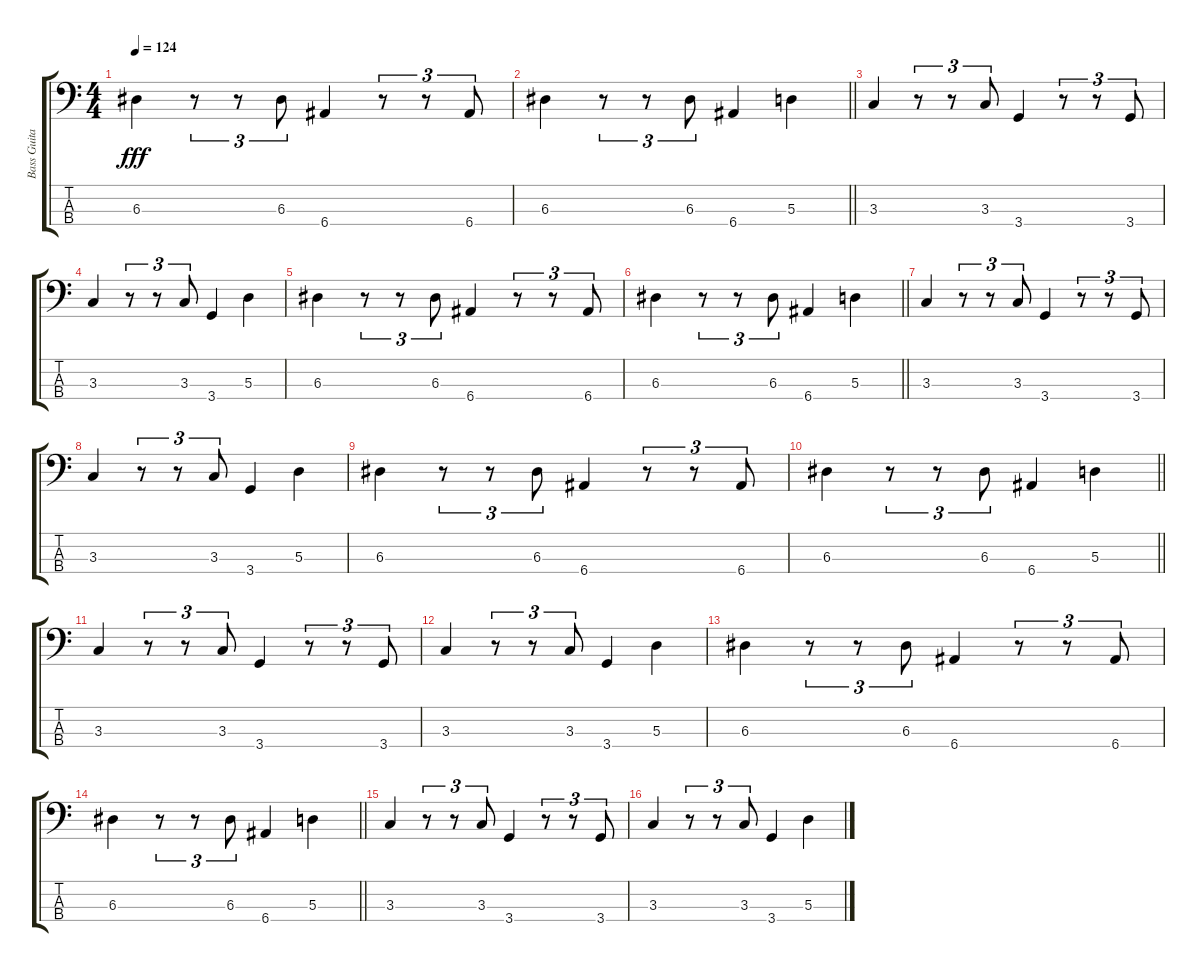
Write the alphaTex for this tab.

\track ("Bass Guitar" "Bass Guita") {instrument electricbasspick}
\staff {score tabs}
\tuning (G2 D2 A1 E1) {hide}
\ts (4 4)
\tempo 124
\clef f4
\ks c
6.3.4{dy fff} r.8{tu (3 2)} r.8{tu (3 2)} 6.3.8{tu (3 2)} 6.4.4 r.8{tu (3 2)} r.8{tu (3 2)} 6.4.8{tu (3 2)} |
\barLineRight lightlight
6.3.4 r.8{tu (3 2)} r.8{tu (3 2)} 6.3.8{tu (3 2)} 6.4.4 5.3.4 |
3.3.4 r.8{tu (3 2)} r.8{tu (3 2)} 3.3.8{tu (3 2)} 3.4.4 r.8{tu (3 2)} r.8{tu (3 2)} 3.4.8{tu (3 2)} |
3.3.4 r.8{tu (3 2)} r.8{tu (3 2)} 3.3.8{tu (3 2)} 3.4.4 5.3.4 |
6.3.4 r.8{tu (3 2)} r.8{tu (3 2)} 6.3.8{tu (3 2)} 6.4.4 r.8{tu (3 2)} r.8{tu (3 2)} 6.4.8{tu (3 2)} |
\barLineRight lightlight
6.3.4 r.8{tu (3 2)} r.8{tu (3 2)} 6.3.8{tu (3 2)} 6.4.4 5.3.4 |
3.3.4 r.8{tu (3 2)} r.8{tu (3 2)} 3.3.8{tu (3 2)} 3.4.4 r.8{tu (3 2)} r.8{tu (3 2)} 3.4.8{tu (3 2)} |
3.3.4 r.8{tu (3 2)} r.8{tu (3 2)} 3.3.8{tu (3 2)} 3.4.4 5.3.4 |
6.3.4 r.8{tu (3 2)} r.8{tu (3 2)} 6.3.8{tu (3 2)} 6.4.4 r.8{tu (3 2)} r.8{tu (3 2)} 6.4.8{tu (3 2)} |
\barLineRight lightlight
6.3.4 r.8{tu (3 2)} r.8{tu (3 2)} 6.3.8{tu (3 2)} 6.4.4 5.3.4 |
3.3.4 r.8{tu (3 2)} r.8{tu (3 2)} 3.3.8{tu (3 2)} 3.4.4 r.8{tu (3 2)} r.8{tu (3 2)} 3.4.8{tu (3 2)} |
3.3.4 r.8{tu (3 2)} r.8{tu (3 2)} 3.3.8{tu (3 2)} 3.4.4 5.3.4 |
6.3.4 r.8{tu (3 2)} r.8{tu (3 2)} 6.3.8{tu (3 2)} 6.4.4 r.8{tu (3 2)} r.8{tu (3 2)} 6.4.8{tu (3 2)} |
\barLineRight lightlight
6.3.4 r.8{tu (3 2)} r.8{tu (3 2)} 6.3.8{tu (3 2)} 6.4.4 5.3.4 |
3.3.4 r.8{tu (3 2)} r.8{tu (3 2)} 3.3.8{tu (3 2)} 3.4.4 r.8{tu (3 2)} r.8{tu (3 2)} 3.4.8{tu (3 2)} |
3.3.4 r.8{tu (3 2)} r.8{tu (3 2)} 3.3.8{tu (3 2)} 3.4.4 5.3.4
